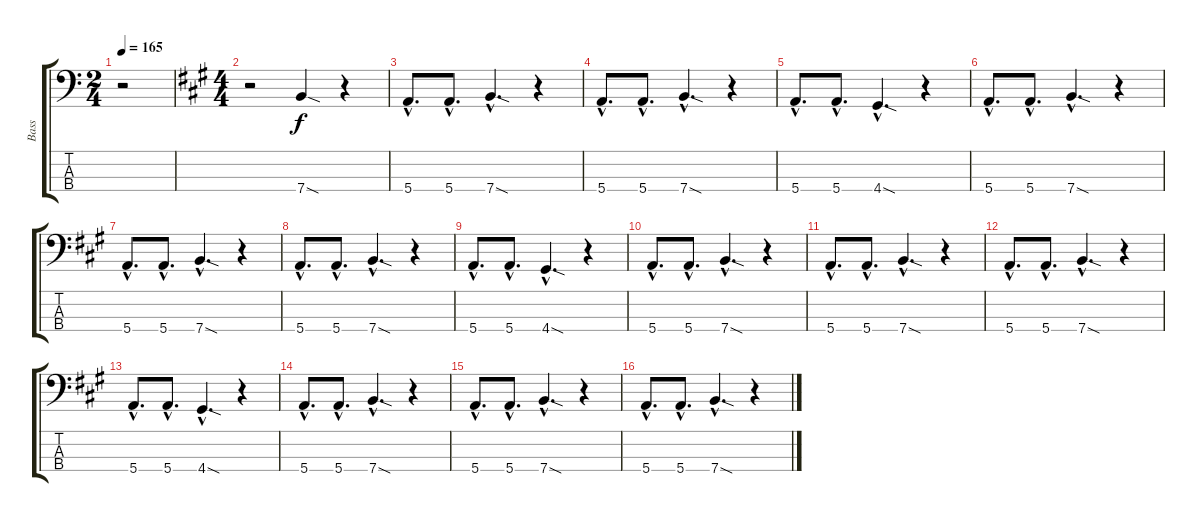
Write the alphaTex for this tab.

\track ("Bass" "Bass") {instrument electricbasspick}
\staff {score tabs}
\tuning (G2 D2 A1 E1) {hide}
\ts (2 4)
\tempo 165
\clef f4
\ks c
r.2{dy f instrument electricbasspick} |
\ts (4 4)
\ks a
r.2 7.4{sod}.4 r.4 |
5.4{hac}.8{d} 5.4{hac}.8{d} 7.4{sod hac}.4{d} r.4 |
5.4{hac}.8{d} 5.4{hac}.8{d} 7.4{sod hac}.4{d} r.4 |
5.4{hac}.8{d} 5.4{hac}.8{d} 4.4{sod hac}.4{d} r.4 |
5.4{hac}.8{d} 5.4{hac}.8{d} 7.4{sod hac}.4{d} r.4 |
5.4{hac}.8{d} 5.4{hac}.8{d} 7.4{sod hac}.4{d} r.4 |
5.4{hac}.8{d} 5.4{hac}.8{d} 7.4{sod hac}.4{d} r.4 |
5.4{hac}.8{d} 5.4{hac}.8{d} 4.4{sod hac}.4{d} r.4 |
5.4{hac}.8{d} 5.4{hac}.8{d} 7.4{sod hac}.4{d} r.4 |
5.4{hac}.8{d} 5.4{hac}.8{d} 7.4{sod hac}.4{d} r.4 |
5.4{hac}.8{d} 5.4{hac}.8{d} 7.4{sod hac}.4{d} r.4 |
5.4{hac}.8{d} 5.4{hac}.8{d} 4.4{sod hac}.4{d} r.4 |
5.4{hac}.8{d} 5.4{hac}.8{d} 7.4{sod hac}.4{d} r.4 |
5.4{hac}.8{d} 5.4{hac}.8{d} 7.4{sod hac}.4{d} r.4 |
5.4{hac}.8{d} 5.4{hac}.8{d} 7.4{sod hac}.4{d} r.4
